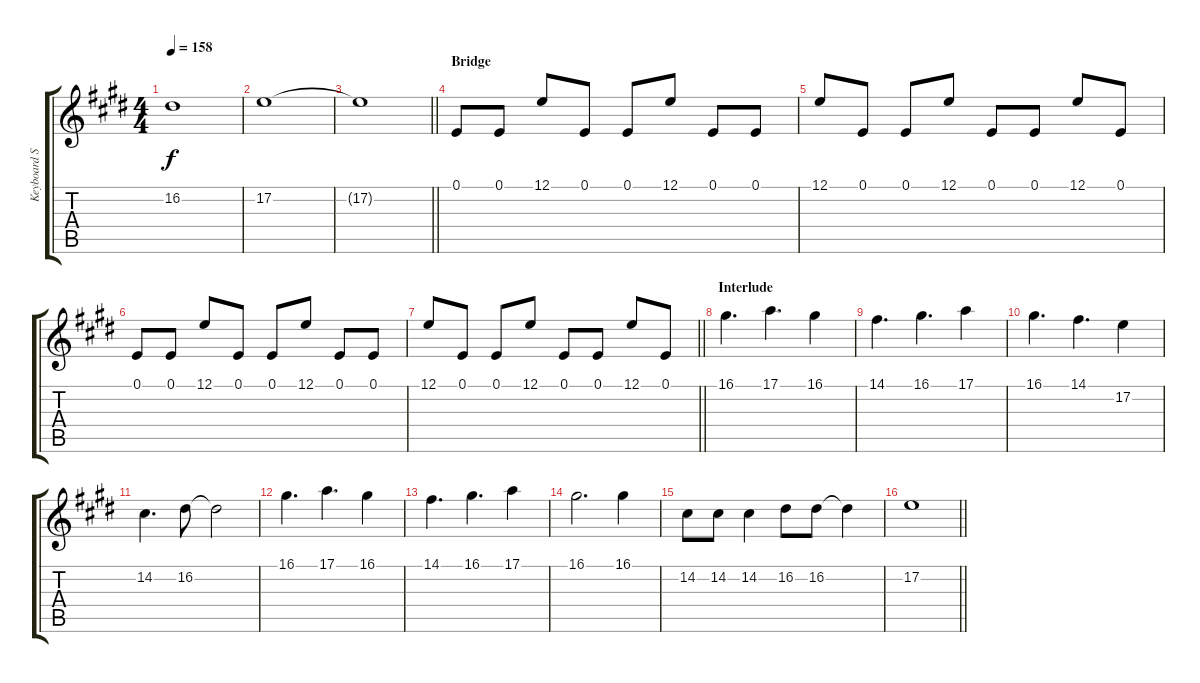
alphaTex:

\track ("Keyboard Synth" "Keyboard S") {instrument lead2sawtooth}
\staff {score tabs}
\tuning (E4 B3 G3 D3 A2 E2) {hide}
\ts (4 4)
\tempo 158
\clef g2
\ks c#minor
16.2.1{dy f} |
17.2.1 |
\barLineRight lightlight
17.2{t}.1 |
\section ("" "Bridge")
\ks e
0.1.8 0.1.8 12.1.8 0.1.8 0.1.8 12.1.8 0.1.8 0.1.8 |
\ks c#minor
12.1.8 0.1.8 0.1.8 12.1.8 0.1.8 0.1.8 12.1.8 0.1.8 |
\ks e
0.1.8 0.1.8 12.1.8 0.1.8 0.1.8 12.1.8 0.1.8 0.1.8 |
\barLineRight lightlight
\ks c#minor
12.1.8 0.1.8 0.1.8 12.1.8 0.1.8 0.1.8 12.1.8 0.1.8 |
\section ("" "Interlude")
\ks e
16.1.4{d} 17.1.4{d} 16.1.4 |
14.1.4{d} 16.1.4{d} 17.1.4 |
\ks c#minor
16.1.4{d} 14.1.4{d} 17.2.4 |
14.2.4{d} 16.2.8 16.2{t}.2 |
\ks e
16.1.4{d} 17.1.4{d} 16.1.4 |
14.1.4{d} 16.1.4{d} 17.1.4 |
\ks c#minor
16.1.2{d} 16.1.4 |
14.2.8 14.2.8 14.2.4 16.2.8 16.2.8 16.2{t}.4 |
\barLineRight lightlight
17.2.1
